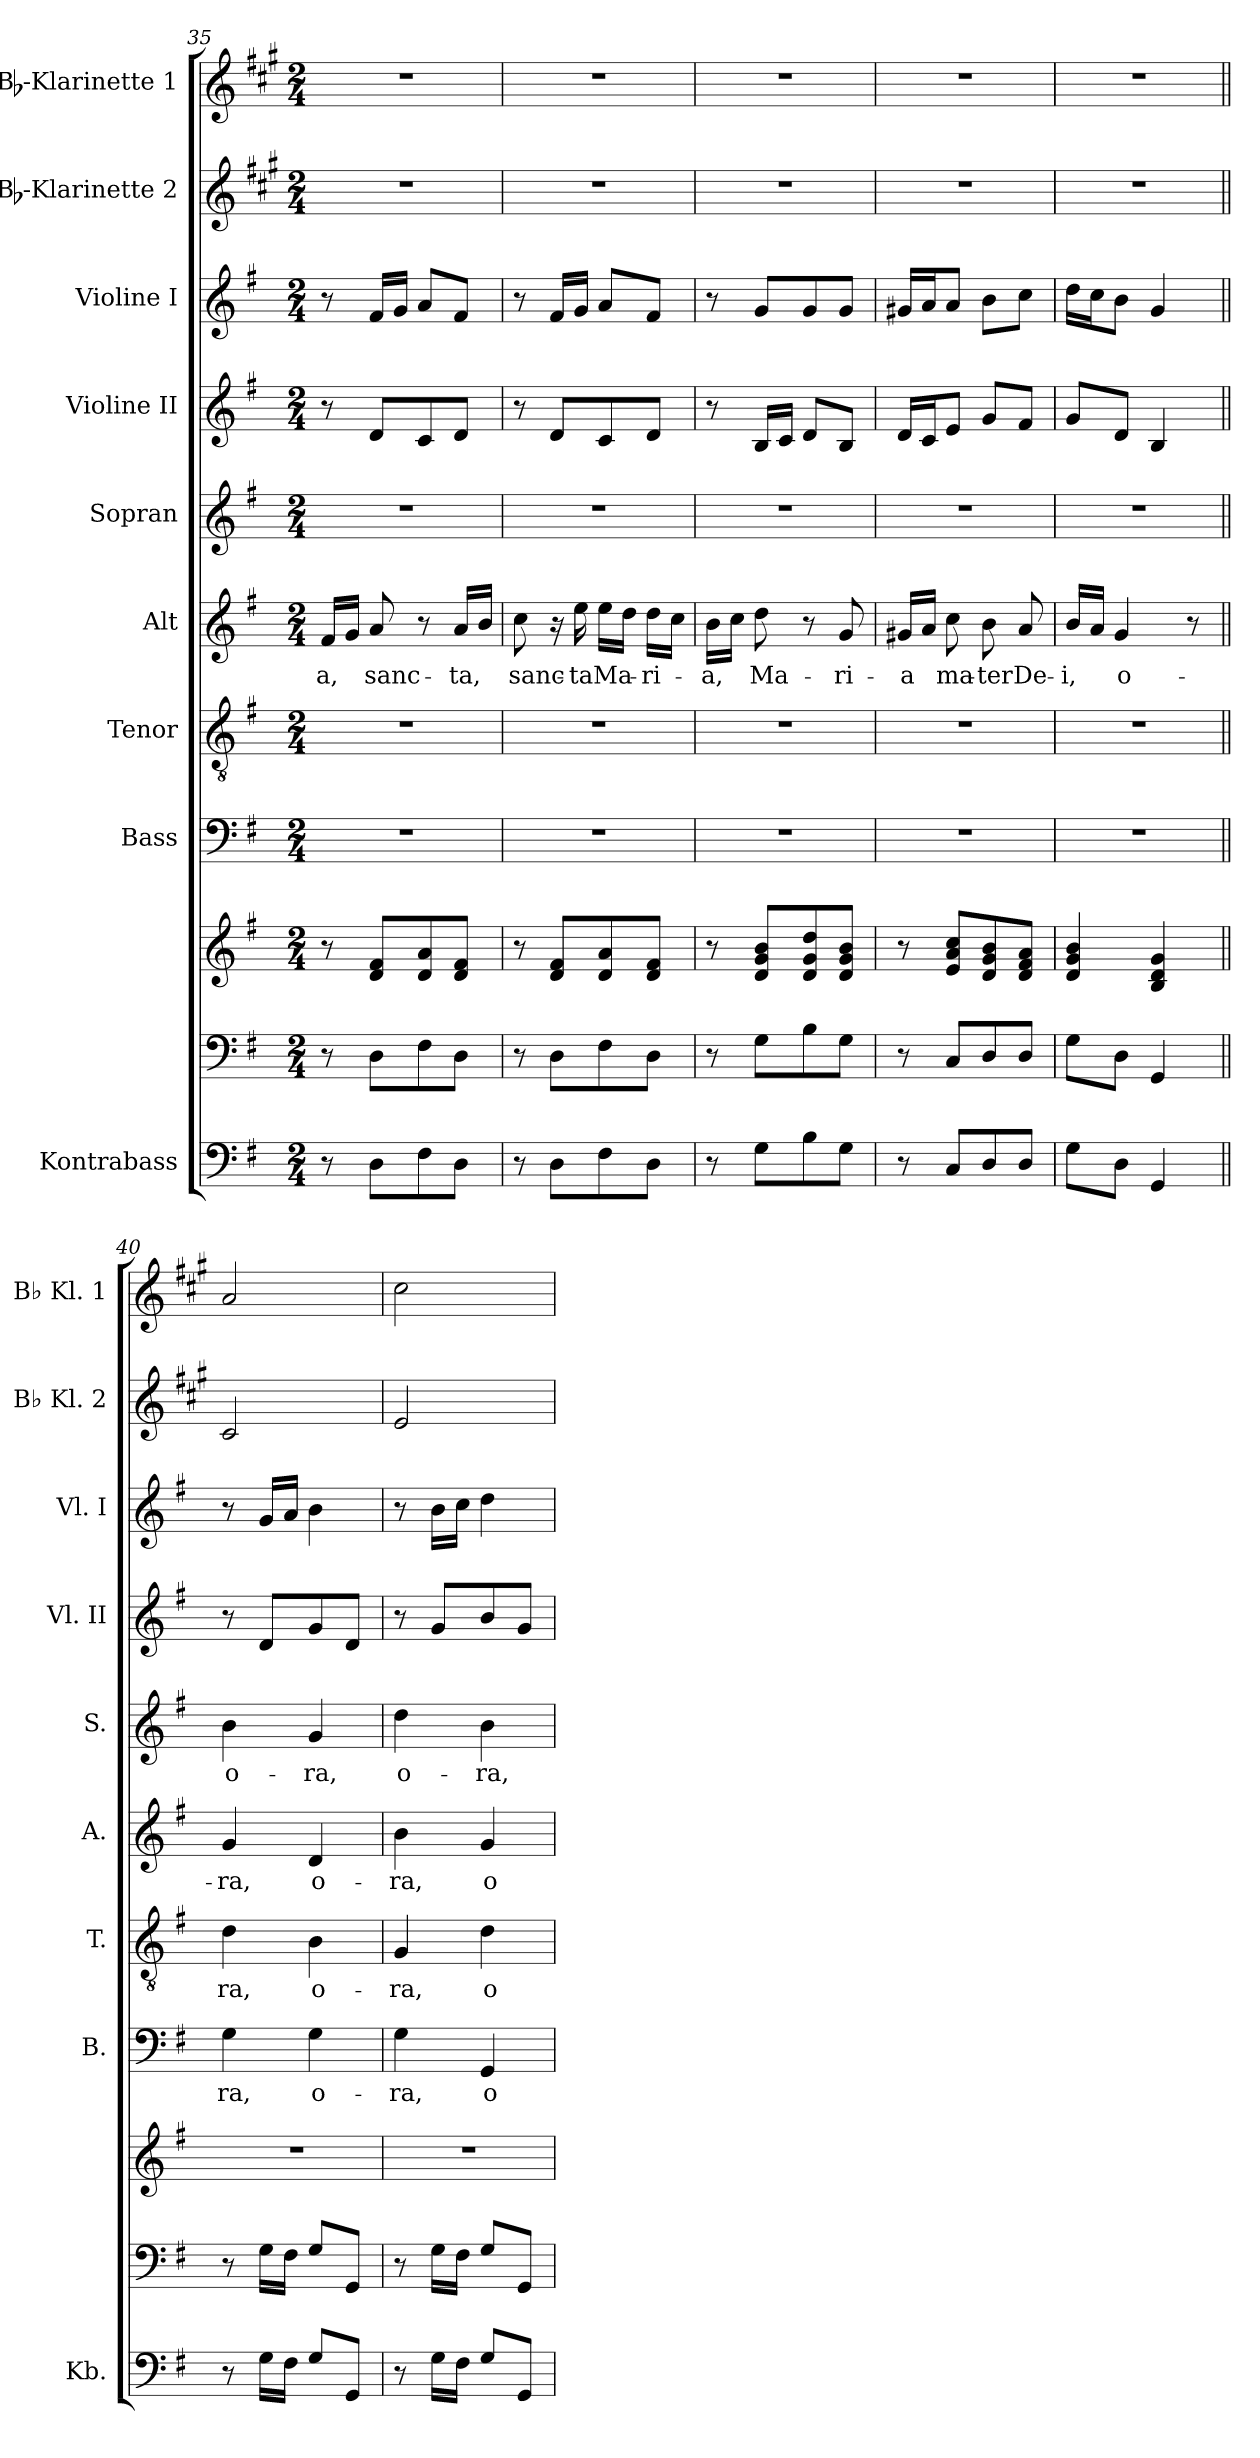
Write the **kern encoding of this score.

**kern	**kern	**kern	**kern	**text	**kern	**text	**kern	**text	**kern	**text	**kern	**kern	**kern	**kern
*part10	*part9	*part9	*part8	*part8	*part7	*part7	*part6	*part6	*part5	*part5	*part4	*part3	*part2	*part1
*staff11	*staff10	*staff9	*staff8	*staff8	*staff7	*staff7	*staff6	*staff6	*staff5	*staff5	*staff4	*staff3	*staff2	*staff1
*I"Kontrabass	*	*	*I"Bass	*	*I"Tenor	*	*I"Alt	*	*I"Sopran	*	*I"Violine II	*I"Violine I	*I"Bb-Klarinette 2	*I"Bb-Klarinette 1
*I'Kb.	*	*	*I'B.	*	*I'T.	*	*I'A.	*	*I'S.	*	*I'Vl. II	*I'Vl. I	*I'Bb Kl. 2	*I'Bb Kl. 1
*clefF4	*clefF4	*clefG2	*clefF4	*	*clefGv2	*	*clefG2	*	*clefG2	*	*clefG2	*clefG2	*clefG2	*clefG2
*ITrd7c12	*	*	*	*	*	*	*	*	*	*	*	*	*ITrd1c2	*ITrd1c2
*k[f#]	*k[f#]	*k[f#]	*k[f#]	*	*k[f#]	*	*k[f#]	*	*k[f#]	*	*k[f#]	*k[f#]	*k[f#]	*k[f#]
*G:	*G:	*G:	*G:	*	*G:	*	*G:	*	*G:	*	*G:	*G:	*G:	*G:
*M2/4	*M2/4	*M2/4	*M2/4	*	*M2/4	*	*M2/4	*	*M2/4	*	*M2/4	*M2/4	*M2/4	*M2/4
=35	=35	=35	=35	=35	=35	=35	=35	=35	=35	=35	=35	=35	=35	=35
!	!	!	!	!	!	!	!	!LO:LY:b	!	!	!	!	!	!
8r	8r	8r	2r	.	2r	.	16f#/LL	-a,	2r	.	8r	8r	2r	2r
.	.	.	.	.	.	.	16g/JJ	.	.	.	.	.	.	.
!	!	!	!	!	!	!	!	!LO:LY:b	!	!	!	!	!	!
8DD\L	8D\L	8d/ 8f#/L	.	.	.	.	8a/	sanc-	.	.	8d/L	16f#/LL	.	.
.	.	.	.	.	.	.	.	.	.	.	.	16g/JJ	.	.
8FF#\	8F#\	8d/ 8a/	.	.	.	.	8r	.	.	.	8c/	8a/L	.	.
!	!	!	!	!	!	!	!	!LO:LY:b	!	!	!	!	!	!
8DD\J	8D\J	8d/ 8f#/J	.	.	.	.	16a/LL	-ta,	.	.	8d/J	8f#/J	.	.
.	.	.	.	.	.	.	16b/JJ	.	.	.	.	.	.	.
=36	=36	=36	=36	=36	=36	=36	=36	=36	=36	=36	=36	=36	=36	=36
!	!	!	!	!	!	!	!	!LO:LY:b	!	!	!	!	!	!
8r	8r	8r	2r	.	2r	.	8cc\	sanc-	2r	.	8r	8r	2r	2r
8DD\L	8D\L	8d/ 8f#/L	.	.	.	.	16r	.	.	.	8d/L	16f#/LL	.	.
!	!	!	!	!	!	!	!	!LO:LY:b	!	!	!	!	!	!
.	.	.	.	.	.	.	16ee\	-ta	.	.	.	16g/JJ	.	.
!	!	!	!	!	!	!	!	!LO:LY:b	!	!	!	!	!	!
8FF#\	8F#\	8d/ 8a/	.	.	.	.	16ee\LL	Ma-	.	.	8c/	8a/L	.	.
.	.	.	.	.	.	.	16dd\JJ	.	.	.	.	.	.	.
!	!	!	!	!	!	!	!	!LO:LY:b	!	!	!	!	!	!
8DD\J	8D\J	8d/ 8f#/J	.	.	.	.	16dd\LL	-ri-	.	.	8d/J	8f#/J	.	.
.	.	.	.	.	.	.	16cc\JJ	.	.	.	.	.	.	.
=37	=37	=37	=37	=37	=37	=37	=37	=37	=37	=37	=37	=37	=37	=37
!	!	!	!	!	!	!	!	!LO:LY:b	!	!	!	!	!	!
8r	8r	8r	2r	.	2r	.	16b\LL	-a,	2r	.	8r	8r	2r	2r
.	.	.	.	.	.	.	16cc\JJ	.	.	.	.	.	.	.
!	!	!	!	!	!	!	!	!LO:LY:b	!	!	!	!	!	!
8GG\L	8G\L	8d/ 8g/ 8b/L	.	.	.	.	8dd\	Ma-	.	.	16B/LL	8g/L	.	.
.	.	.	.	.	.	.	.	.	.	.	16c/JJ	.	.	.
8BB\	8B\	8d/ 8g/ 8dd/	.	.	.	.	8r	.	.	.	8d/L	8g/	.	.
!	!	!	!	!	!	!	!	!LO:LY:b	!	!	!	!	!	!
8GG\J	8G\J	8d/ 8g/ 8b/J	.	.	.	.	8g/	-ri-	.	.	8B/J	8g/J	.	.
=38	=38	=38	=38	=38	=38	=38	=38	=38	=38	=38	=38	=38	=38	=38
!	!	!	!	!	!	!	!	!LO:LY:b	!	!	!	!	!	!
8r	8r	8r	2r	.	2r	.	16g#X/LL	-a	2r	.	16d/LL	16g#X/LL	2r	2r
.	.	.	.	.	.	.	16a/JJ	.	.	.	16c/J	16a/J	.	.
!	!	!	!	!	!	!	!	!LO:LY:b	!	!	!	!	!	!
8CC/L	8C/L	8e/ 8a/ 8cc/L	.	.	.	.	8cc\	ma-	.	.	8e/J	8a/J	.	.
!	!	!	!	!	!	!	!	!LO:LY:b	!	!	!	!	!	!
8DD/	8D/	8d/ 8g/ 8b/	.	.	.	.	8b\	-ter	.	.	8g/L	8b\L	.	.
!	!	!	!	!	!	!	!	!LO:LY:b	!	!	!	!	!	!
8DD/J	8D/J	8d/ 8f#/ 8a/J	.	.	.	.	8a/	De-	.	.	8f#/J	8cc\J	.	.
=39	=39	=39	=39	=39	=39	=39	=39	=39	=39	=39	=39	=39	=39	=39
!	!	!	!	!	!	!	!	!LO:LY:b	!	!	!	!	!	!
8GG\L	8G\L	4d/ 4g/ 4b/	2r	.	2r	.	16b/LL	-i,	2r	.	8g/L	16dd\LL	2r	2r
.	.	.	.	.	.	.	16a/JJ	.	.	.	.	16cc\J	.	.
!	!	!	!	!	!	!	!	!LO:LY:b	!	!	!	!	!	!
8DD\J	8D\J	.	.	.	.	.	4g/	o-	.	.	8d/J	8b\J	.	.
4GGG/	4GG/	4B/ 4d/ 4g/	.	.	.	.	.	.	.	.	4B/	4g/	.	.
.	.	.	.	.	.	.	8r	.	.	.	.	.	.	.
!!LO:PB:g=z
=40||	=40||	=40||	=40||	=40||	=40||	=40||	=40||	=40||	=40||	=40||	=40||	=40||	=40||	=40||
!	!	!	!	!LO:LY:b	!	!LO:LY:b	!	!LO:LY:b	!	!LO:LY:b	!	!	!	!
8r	8r	2r	4G\	-ra,	4d\	-ra,	4g/	-ra,	4b\	o-	8r	8r	2B/	2g/
16GG\LL	16G\LL	.	.	.	.	.	.	.	.	.	8d/L	16g/LL	.	.
16FF#\JJ	16F#\JJ	.	.	.	.	.	.	.	.	.	.	16a/JJ	.	.
!	!	!	!	!LO:LY:b	!	!LO:LY:b	!	!LO:LY:b	!	!LO:LY:b	!	!	!	!
8GG/L	8G/L	.	4G\	o-	4B\	o-	4d/	o-	4g/	-ra,	8g/	4b\	.	.
8GGG/J	8GG/J	.	.	.	.	.	.	.	.	.	8d/J	.	.	.
=41	=41	=41	=41	=41	=41	=41	=41	=41	=41	=41	=41	=41	=41	=41
!	!	!	!	!LO:LY:b	!	!LO:LY:b	!	!LO:LY:b	!	!LO:LY:b	!	!	!	!
8r	8r	2r	4G\	-ra,	4G/	-ra,	4b\	-ra,	4dd\	o-	8r	8r	2d/	2b\
16GG\LL	16G\LL	.	.	.	.	.	.	.	.	.	8g/L	16b\LL	.	.
16FF#\JJ	16F#\JJ	.	.	.	.	.	.	.	.	.	.	16cc\JJ	.	.
!	!	!	!	!LO:LY:b	!	!LO:LY:b	!	!LO:LY:b	!	!LO:LY:b	!	!	!	!
8GG/L	8G/L	.	4GG/	o-	4d\	o-	4g/	o-	4b\	-ra,	8b/	4dd\	.	.
8GGG/J	8GG/J	.	.	.	.	.	.	.	.	.	8g/J	.	.	.
=	=	=	=	=	=	=	=	=	=	=	=	=	=	=
*-	*-	*-	*-	*-	*-	*-	*-	*-	*-	*-	*-	*-	*-	*-
